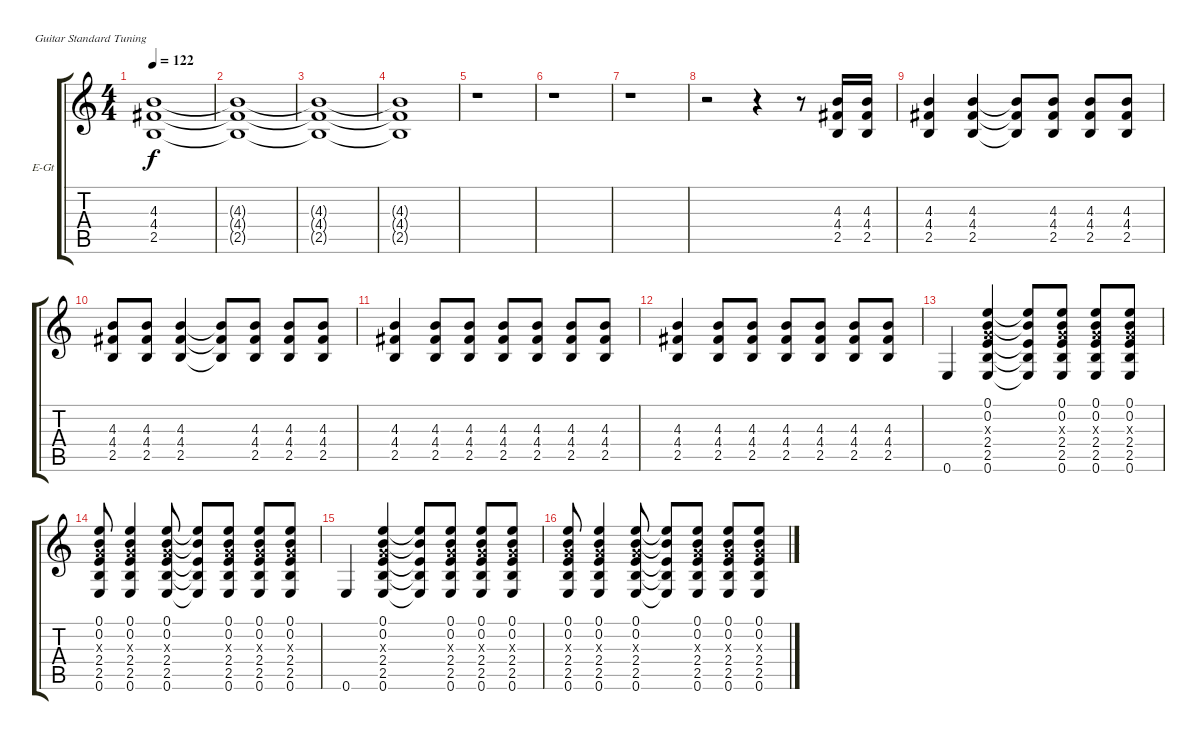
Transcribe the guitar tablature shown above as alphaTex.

\bracketExtendMode groupsimilarinstruments
\firstSystemTrackNameOrientation horizontal
\otherSystemsTrackNameOrientation horizontal
\track ("Guitar 1" "E-Gt") {instrument overdrivenguitar}
\staff {score tabs}
\tuning (E4 B3 G3 D3 A2 E2)
\ts (4 4)
\tempo 122
\clef g2
\ks c
(4.3 4.4 2.5).1{dy f} |
(4.3{t} 4.4{t} 2.5{t}).1 |
(4.3{t} 4.4{t} 2.5{t}).1 |
(4.3{t} 4.4{t} 2.5{t}).1 |
r.1 |
r.1 |
r.1 |
r.2 r.4 r.8 (4.3 4.4 2.5).16 (4.3 4.4 2.5).16 |
(4.3 4.4 2.5).4 (4.3 4.4 2.5).4 (4.3{t} 4.4{t} 2.5{t}).8 (4.3 4.4 2.5).8 (4.3 4.4 2.5).8 (4.3 4.4 2.5).8 |
(4.3 4.4 2.5).8 (4.3 4.4 2.5).8 (4.3 4.4 2.5).4 (4.3{t} 4.4{t} 2.5{t}).8 (4.3 4.4 2.5).8 (4.3 4.4 2.5).8 (4.3 4.4 2.5).8 |
(4.3 4.4 2.5).4 (4.3 4.4 2.5).8 (4.3 4.4 2.5).8 (4.3 4.4 2.5).8 (4.3 4.4 2.5).8 (4.3 4.4 2.5).8 (4.3 4.4 2.5).8 |
(4.3 4.4 2.5).4 (4.3 4.4 2.5).8 (4.3 4.4 2.5).8 (4.3 4.4 2.5).8 (4.3 4.4 2.5).8 (4.3 4.4 2.5).8 (4.3 4.4 2.5).8 |
0.6.4 (0.1 0.2 0.3{x} 2.4 2.5 0.6).4 (0.1{t} 0.2{t} 2.4{t} 2.5{t} 0.6{t}).8 (0.1 0.2 0.3{x} 2.4 2.5 0.6).8 (0.1 0.2 0.3{x} 2.4 2.5 0.6).8 (0.1 0.2 0.3{x} 2.4 2.5 0.6).8 |
(0.1 0.2 0.3{x} 2.4 2.5 0.6).8 (0.1 0.2 0.3{x} 2.4 2.5 0.6).4 (0.1 0.2 0.3{x} 2.4 2.5 0.6).8 (0.1{t} 0.2{t} 2.4{t} 2.5{t} 0.6{t}).8 (0.1 0.2 0.3{x} 2.4 2.5 0.6).8 (0.1 0.2 0.3{x} 2.4 2.5 0.6).8 (0.1 0.2 0.3{x} 2.4 2.5 0.6).8 |
0.6.4 (0.1 0.2 0.3{x} 2.4 2.5 0.6).4 (0.1{t} 0.2{t} 2.4{t} 2.5{t} 0.6{t}).8 (0.1 0.2 0.3{x} 2.4 2.5 0.6).8 (0.1 0.2 0.3{x} 2.4 2.5 0.6).8 (0.1 0.2 0.3{x} 2.4 2.5 0.6).8 |
(0.1 0.2 0.3{x} 2.4 2.5 0.6).8 (0.1 0.2 0.3{x} 2.4 2.5 0.6).4 (0.1 0.2 0.3{x} 2.4 2.5 0.6).8 (0.1{t} 0.2{t} 2.4{t} 2.5{t} 0.6{t}).8 (0.1 0.2 0.3{x} 2.4 2.5 0.6).8 (0.1 0.2 0.3{x} 2.4 2.5 0.6).8 (0.1 0.2 0.3{x} 2.4 2.5 0.6).8
